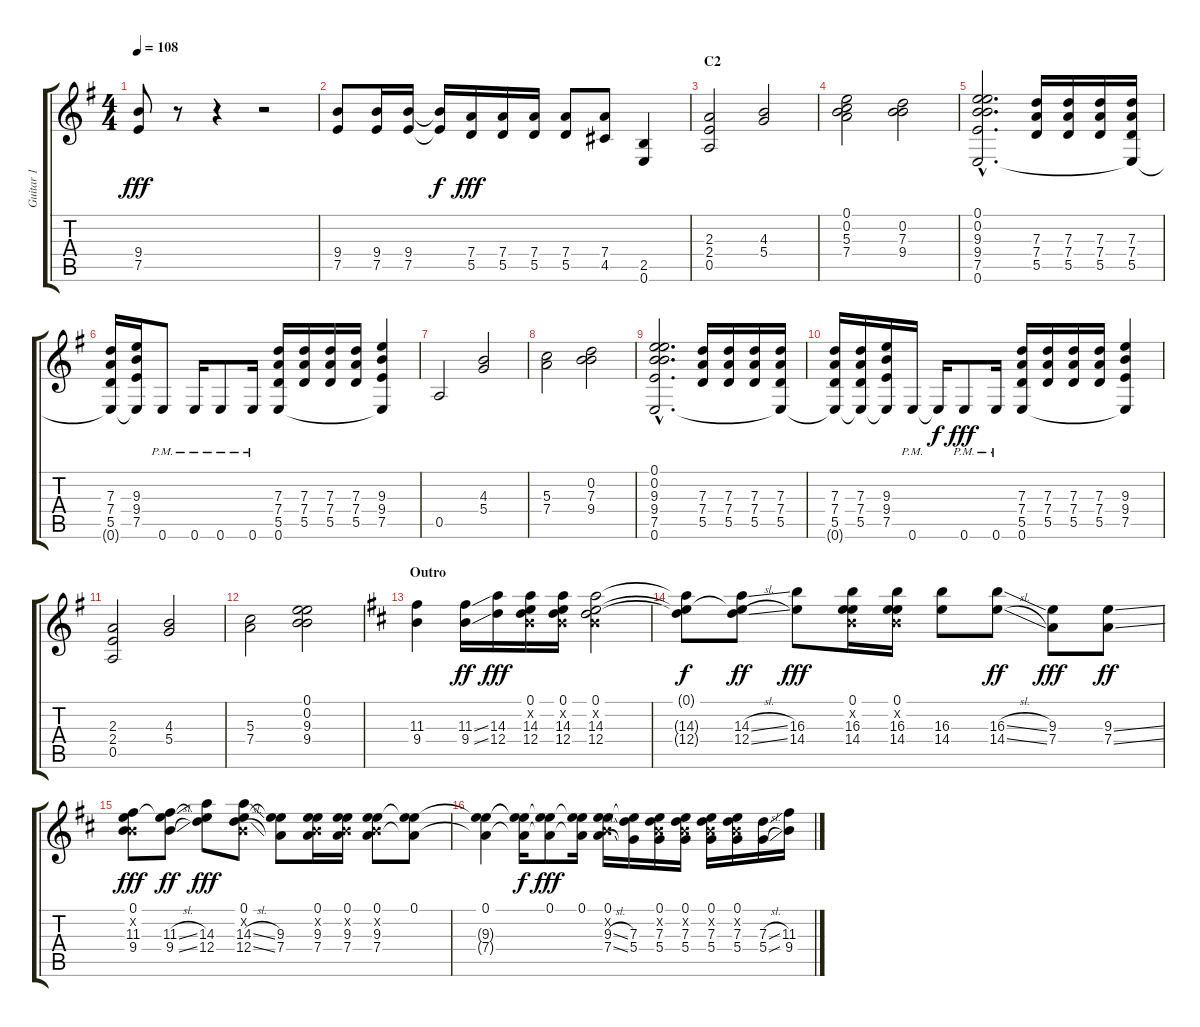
\track ("Guitar 1" "Guitar 1") {instrument distortionguitar}
\staff {score tabs}
\tuning (E4 B3 G3 D3 A2 E2) {hide}
\ts (4 4)
\tempo 108
\clef g2
\ks g
(9.4 7.5).8{dy fff} r.8 r.4 r.2 |
(9.4 7.5).8 (9.4 7.5).16 (9.4 7.5).16 (9.4{t} 7.5{t}).16{dy f} (7.4 5.5).16{dy fff} (7.4 5.5).16 (7.4 5.5).16 (7.4 5.5).8 (7.4 4.5).8 (2.5 0.6).4 |
\section ("" "C2")
(2.3 2.4 0.5).2 (4.3 5.4).2 |
(0.1 0.2 5.3 7.4).2 (0.2 7.3 9.4).2 |
(0.1{hac} 0.2{hac} 9.3{hac} 9.4{hac} 7.5{hac} 0.6{hac}).2{d} (7.3 7.4 5.5).16 (7.3 7.4 5.5).16 (7.3 7.4 5.5).16 (7.3 7.4 5.5 0.6{t}).16 |
(7.3 7.4 5.5 0.6{t}).16 (9.3 9.4 7.5 0.6{t}).16 0.6{pm}.8 0.6{pm}.16 0.6{pm}.8 0.6{pm}.16 (7.3 7.4 5.5 0.6).16 (7.3 7.4 5.5).16 (7.3 7.4 5.5).16 (7.3 7.4 5.5).16 (9.3 9.4 7.5 0.6{t}).4 |
0.5.2 (4.3 5.4).2 |
(5.3 7.4).2 (0.2 7.3 9.4).2 |
(0.1{hac} 0.2{hac} 9.3{hac} 9.4{hac} 7.5{hac} 0.6{hac}).2{d} (7.3 7.4 5.5).16 (7.3 7.4 5.5).16 (7.3 7.4 5.5).16 (7.3 7.4 5.5 0.6{t}).16 |
(7.3 7.4 5.5 0.6{t}).16 (7.3 7.4 5.5 0.6{t}).16 (9.3 9.4 7.5 0.6{t}).16 0.6{pm}.16 0.6{t}.16{dy f} 0.6{pm}.8{dy fff} 0.6{pm}.16 (7.3 7.4 5.5 0.6).16 (7.3 7.4 5.5).16 (7.3 7.4 5.5).16 (7.3 7.4 5.5).16 (9.3 9.4 7.5 0.6{t}).4 |
(2.3 2.4 0.5).2 (4.3 5.4).2 |
(5.3 7.4).2 (0.1 0.2 9.3 9.4).2 |
\section ("" "Outro")
\ks d
(11.3 9.4).4 (11.3{ss} 9.4{ss}).16{dy ff} (14.3 12.4).16{dy fff} (0.1 0.2{x} 14.3 12.4).16 (0.1 0.2{x} 14.3 12.4).16 (0.1 0.2{x} 14.3 12.4).2 |
(0.1{t} 14.3{t} 12.4{t}).8{dy f} (0.1{t} 14.3{sl} 12.4{sl}).8{dy ff} (16.3 14.4).8{dy fff} (0.1 0.2{x} 16.3 14.4).16 (0.1 0.2{x} 16.3 14.4).16 (16.3 14.4).8 (16.3{sl} 14.4{sl}).8{dy ff} (9.3 7.4).8{dy fff} (9.3{ss} 7.4{ss}).8{dy ff} |
(0.1 0.2{x} 11.3 9.4).8{dy fff} (0.1{t} 11.3{sl} 9.4{sl}).8{dy ff} (0.1{t} 14.3 12.4).8{dy fff} (0.1 0.2{x} 14.3{sl} 12.4{sl}).8 (0.1{t} 9.3 7.4).8 (0.1 0.2{x} 9.3 7.4).16 (0.1 0.2{x} 9.3 7.4).16 (0.1 0.2{x} 9.3 7.4).8 (0.1 9.3{t} 7.4{t}).8 |
(0.1 9.3{t} 7.4{t}).4 (0.1{t} 9.3{t} 7.4{t}).16{dy f} (0.1 9.3{t} 7.4{t}).8{dy fff} (0.1 9.3{t} 7.4{t}).16 (0.1 0.2{x} 9.3{sl} 7.4{sl}).16 (0.1{t} 7.3 5.4).16 (0.1 0.2{x} 7.3 5.4).16 (0.1 0.2{x} 7.3 5.4).16 (0.1 0.2{x} 7.3 5.4).16 (0.1 0.2{x} 7.3 5.4).16 (7.3{sl} 5.4{sl}).16 (11.3 9.4).16
